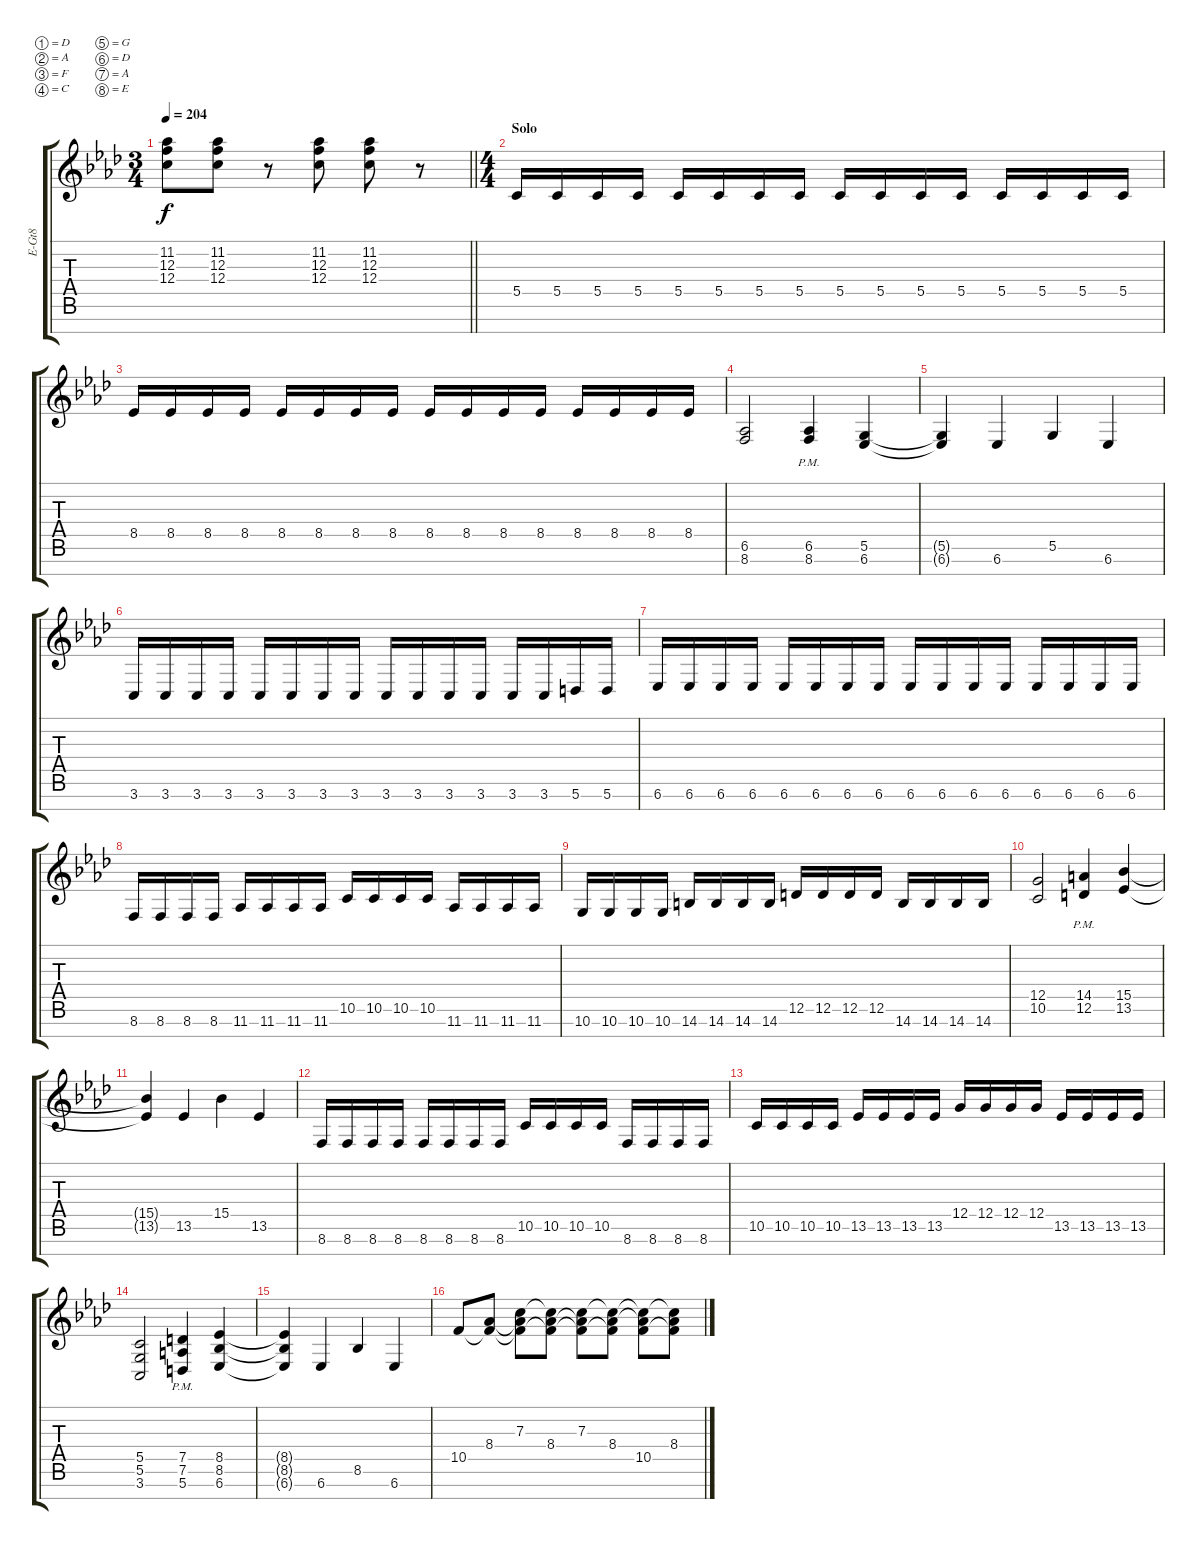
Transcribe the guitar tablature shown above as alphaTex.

\bracketExtendMode groupsimilarinstruments
\otherSystemsTrackNameOrientation horizontal
\track ("Simon Girard" "E-Gt8") {instrument distortionguitar}
\staff {score tabs}
\tuning (D4 A3 F3 C3 G2 D2 A1 E1)
\ts (3 4)
\tempo 204
\clef g2
\barLineRight lightlight
\ks ab
(11.2{acc b} 12.3{acc forcenatural} 12.4{acc forcenatural}).8{dy f beam Down} (11.2{acc b} 12.3{acc forcenatural} 12.4{acc forcenatural}).8{beam Down} r.8{beam Down} (11.2{acc b} 12.3{acc forcenatural} 12.4{acc forcenatural}).8{beam Down} (11.2{acc b} 12.3{acc forcenatural} 12.4{acc forcenatural}).8{beam Down} r.8{beam Down} |
\ts (4 4)
\beaming (8 2 2 2 2)
\section ("" "Solo")
5.5{acc forcenatural}.16{beam Up} 5.5{acc forcenatural}.16{beam Up} 5.5{acc forcenatural}.16{beam Up} 5.5{acc forcenatural}.16{beam Up} 5.5{acc forcenatural}.16{beam Up} 5.5{acc forcenatural}.16{beam Up} 5.5{acc forcenatural}.16{beam Up} 5.5{acc forcenatural}.16{beam Up} 5.5{acc forcenatural}.16{beam Up} 5.5{acc forcenatural}.16{beam Up} 5.5{acc forcenatural}.16{beam Up} 5.5{acc forcenatural}.16{beam Up} 5.5{acc forcenatural}.16{beam Up} 5.5{acc forcenatural}.16{beam Up} 5.5{acc forcenatural}.16{beam Up} 5.5{acc forcenatural}.16{beam Up} |
8.5{acc forcenatural}.16{beam Up} 8.5{acc forcenatural}.16{beam Up} 8.5{acc forcenatural}.16{beam Up} 8.5{acc forcenatural}.16{beam Up} 8.5{acc forcenatural}.16{beam Up} 8.5{acc forcenatural}.16{beam Up} 8.5{acc forcenatural}.16{beam Up} 8.5{acc forcenatural}.16{beam Up} 8.5{acc forcenatural}.16{beam Up} 8.5{acc forcenatural}.16{beam Up} 8.5{acc forcenatural}.16{beam Up} 8.5{acc forcenatural}.16{beam Up} 8.5{acc forcenatural}.16{beam Up} 8.5{acc forcenatural}.16{beam Up} 8.5{acc forcenatural}.16{beam Up} 8.5{acc forcenatural}.16{beam Up} |
(6.6{acc b} 8.7{acc forcenatural}).2{beam Up} (6.6{pm acc b} 8.7{pm acc forcenatural}).4{beam Up} (5.6{acc forcenatural} 6.7{acc forcenatural}).4{beam Up} |
(5.6{t acc forcenatural} 6.7{t acc forcenatural}).4{beam Up} 6.7{acc forcenatural}.4{beam Up} 5.6{acc forcenatural}.4{beam Up} 6.7{acc forcenatural}.4{beam Up} |
3.7{acc forcenatural}.16{beam Up} 3.7{acc forcenatural}.16{beam Up} 3.7{acc forcenatural}.16{beam Up} 3.7{acc forcenatural}.16{beam Up} 3.7{acc forcenatural}.16{beam Up} 3.7{acc forcenatural}.16{beam Up} 3.7{acc forcenatural}.16{beam Up} 3.7{acc forcenatural}.16{beam Up} 3.7{acc forcenatural}.16{beam Up} 3.7{acc forcenatural}.16{beam Up} 3.7{acc forcenatural}.16{beam Up} 3.7{acc forcenatural}.16{beam Up} 3.7{acc forcenatural}.16{beam Up} 3.7{acc forcenatural}.16{beam Up} 5.7{acc forcenatural}.16{beam Up} 5.7{acc forcenatural}.16{beam Up} |
6.7{acc forcenatural}.16{beam Up} 6.7{acc forcenatural}.16{beam Up} 6.7{acc forcenatural}.16{beam Up} 6.7{acc forcenatural}.16{beam Up} 6.7{acc forcenatural}.16{beam Up} 6.7{acc forcenatural}.16{beam Up} 6.7{acc forcenatural}.16{beam Up} 6.7{acc forcenatural}.16{beam Up} 6.7{acc forcenatural}.16{beam Up} 6.7{acc forcenatural}.16{beam Up} 6.7{acc forcenatural}.16{beam Up} 6.7{acc forcenatural}.16{beam Up} 6.7{acc forcenatural}.16{beam Up} 6.7{acc forcenatural}.16{beam Up} 6.7{acc forcenatural}.16{beam Up} 6.7{acc forcenatural}.16{beam Up} |
8.7{acc forcenatural}.16{beam Up} 8.7{acc forcenatural}.16{beam Up} 8.7{acc forcenatural}.16{beam Up} 8.7{acc forcenatural}.16{beam Up} 11.7{acc b}.16{beam Up} 11.7{acc b}.16{beam Up} 11.7{acc b}.16{beam Up} 11.7{acc b}.16{beam Up} 10.6{acc forcenatural}.16{beam Up} 10.6{acc forcenatural}.16{beam Up} 10.6{acc forcenatural}.16{beam Up} 10.6{acc forcenatural}.16{beam Up} 11.7{acc b}.16{beam Up} 11.7{acc b}.16{beam Up} 11.7{acc b}.16{beam Up} 11.7{acc b}.16{beam Up} |
10.7{acc forcenatural}.16{beam Up} 10.7{acc forcenatural}.16{beam Up} 10.7{acc forcenatural}.16{beam Up} 10.7{acc forcenatural}.16{beam Up} 14.7{acc #}.16{beam Up} 14.7{acc #}.16{beam Up} 14.7{acc #}.16{beam Up} 14.7{acc #}.16{beam Up} 12.6{acc forcenatural}.16{beam Up} 12.6{acc forcenatural}.16{beam Up} 12.6{acc forcenatural}.16{beam Up} 12.6{acc forcenatural}.16{beam Up} 14.7{acc #}.16{beam Up} 14.7{acc #}.16{beam Up} 14.7{acc #}.16{beam Up} 14.7{acc #}.16{beam Up} |
(12.5{acc forcenatural} 10.6{acc forcenatural}).2{beam Up} (14.5{pm acc forcenatural} 12.6{pm acc forcenatural}).4{beam Up} (15.5{acc forcenatural} 13.6{acc forcenatural}).4{beam Up} |
(15.5{t acc forcenatural} 13.6{t acc forcenatural}).4{beam Up} 13.6{acc forcenatural}.4{beam Up} 15.5{acc forcenatural}.4{beam Down} 13.6{acc forcenatural}.4{beam Up} |
8.7{acc forcenatural}.16{beam Up} 8.7{acc forcenatural}.16{beam Up} 8.7{acc forcenatural}.16{beam Up} 8.7{acc forcenatural}.16{beam Up} 8.7{acc forcenatural}.16{beam Up} 8.7{acc forcenatural}.16{beam Up} 8.7{acc forcenatural}.16{beam Up} 8.7{acc forcenatural}.16{beam Up} 10.6{acc forcenatural}.16{beam Up} 10.6{acc forcenatural}.16{beam Up} 10.6{acc forcenatural}.16{beam Up} 10.6{acc forcenatural}.16{beam Up} 8.7{acc forcenatural}.16{beam Up} 8.7{acc forcenatural}.16{beam Up} 8.7{acc forcenatural}.16{beam Up} 8.7{acc forcenatural}.16{beam Up} |
10.6{acc forcenatural}.16{beam Up} 10.6{acc forcenatural}.16{beam Up} 10.6{acc forcenatural}.16{beam Up} 10.6{acc forcenatural}.16{beam Up} 13.6{acc forcenatural}.16{beam Up} 13.6{acc forcenatural}.16{beam Up} 13.6{acc forcenatural}.16{beam Up} 13.6{acc forcenatural}.16{beam Up} 12.5{acc forcenatural}.16{beam Up} 12.5{acc forcenatural}.16{beam Up} 12.5{acc forcenatural}.16{beam Up} 12.5{acc forcenatural}.16{beam Up} 13.6{acc forcenatural}.16{beam Up} 13.6{acc forcenatural}.16{beam Up} 13.6{acc forcenatural}.16{beam Up} 13.6{acc forcenatural}.16{beam Up} |
(5.5{acc forcenatural} 5.6{acc forcenatural} 3.7{acc forcenatural}).2{beam Up} (7.5{pm acc forcenatural} 7.6{pm acc forcenatural} 5.7{pm acc forcenatural}).4{beam Up} (8.5{acc forcenatural} 8.6{acc forcenatural} 6.7{acc forcenatural}).4{beam Up} |
(8.5{t acc forcenatural} 8.6{t acc forcenatural} 6.7{t acc forcenatural}).4{beam Up} 6.7{acc forcenatural}.4{beam Up} 8.6{acc forcenatural}.4{beam Up} 6.7{acc forcenatural}.4{beam Up} |
10.5{acc forcenatural}.8{beam Up} (8.4{acc b} 10.5{t acc forcenatural}).8{beam Up} (7.3{acc forcenatural} 8.4{t acc b} 10.5{t acc forcenatural}).8{beam Down} (7.3{t acc forcenatural} 8.4{acc b} 10.5{t acc forcenatural}).8{beam Down} (7.3{acc forcenatural} 8.4{t acc b} 10.5{t acc forcenatural}).8{beam Down} (7.3{t acc forcenatural} 8.4{acc b} 10.5{t acc forcenatural}).8{beam Down} (7.3{t acc forcenatural} 8.4{t acc b} 10.5{acc forcenatural}).8{beam Down} (7.3{t acc forcenatural} 8.4{acc b} 10.5{t acc forcenatural}).8{beam Down}
